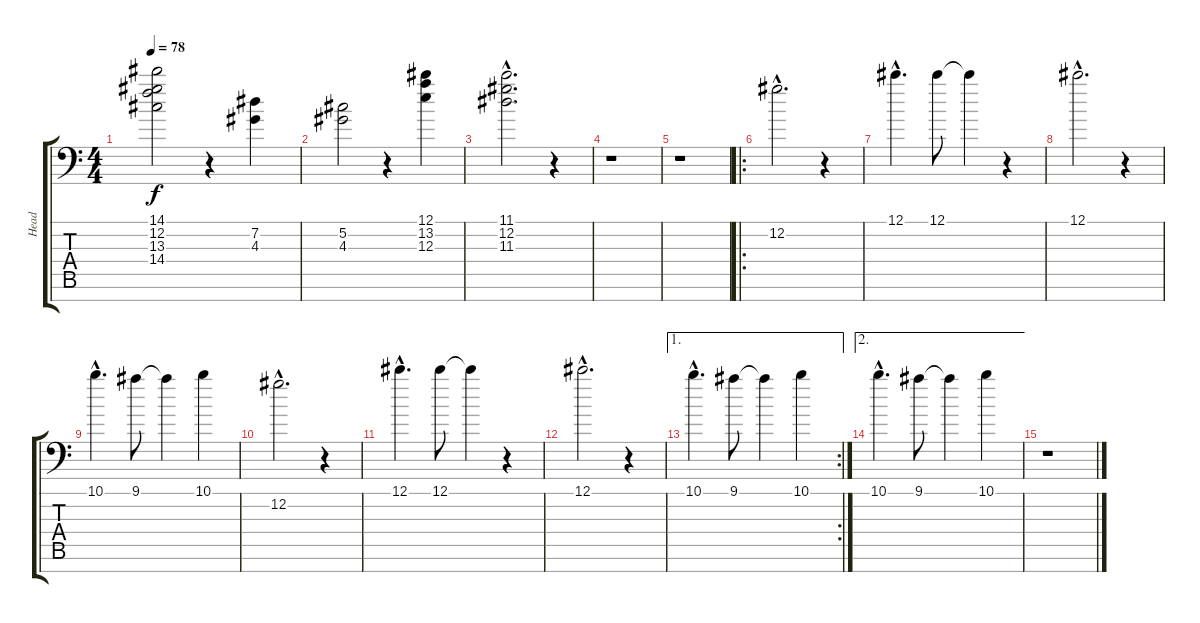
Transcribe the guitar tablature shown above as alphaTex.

\track ("Head" "Head") {instrument electricguitarmuted}
\staff {score tabs}
\tuning (Db4 Ab3 E3 B2 Gb2 Db2 Ab1) {hide}
\ts (4 4)
\tempo 78
\clef f4
\ks c
(14.1 12.2 13.3 14.4).2{dy f} r.4 (7.2 4.3).4 |
(5.2 4.3).2 r.4 (12.1 13.2 12.3).4 |
(11.1{hac} 12.2{hac} 11.3{hac}).2{d} r.4 |
r.1 |
r.1 |
\ro
12.2{hac}.2{d instrument electricguitarclean} r.4 |
12.1{hac}.4{d} 12.1.8 12.1{t}.4 r.4 |
12.1{hac}.2{d} r.4 |
10.1{hac}.4{d} 9.1.8 9.1{t}.4 10.1.4 |
12.2{hac}.2{d} r.4 |
12.1{hac}.4{d} 12.1.8 12.1{t}.4 r.4 |
12.1{hac}.2{d} r.4 |
\ae 1
\rc 2
10.1{hac}.4{d} 9.1.8 9.1{t}.4 10.1.4 |
\ae 2
10.1{hac}.4{d} 9.1.8 9.1{t}.4 10.1.4 |
r.1
